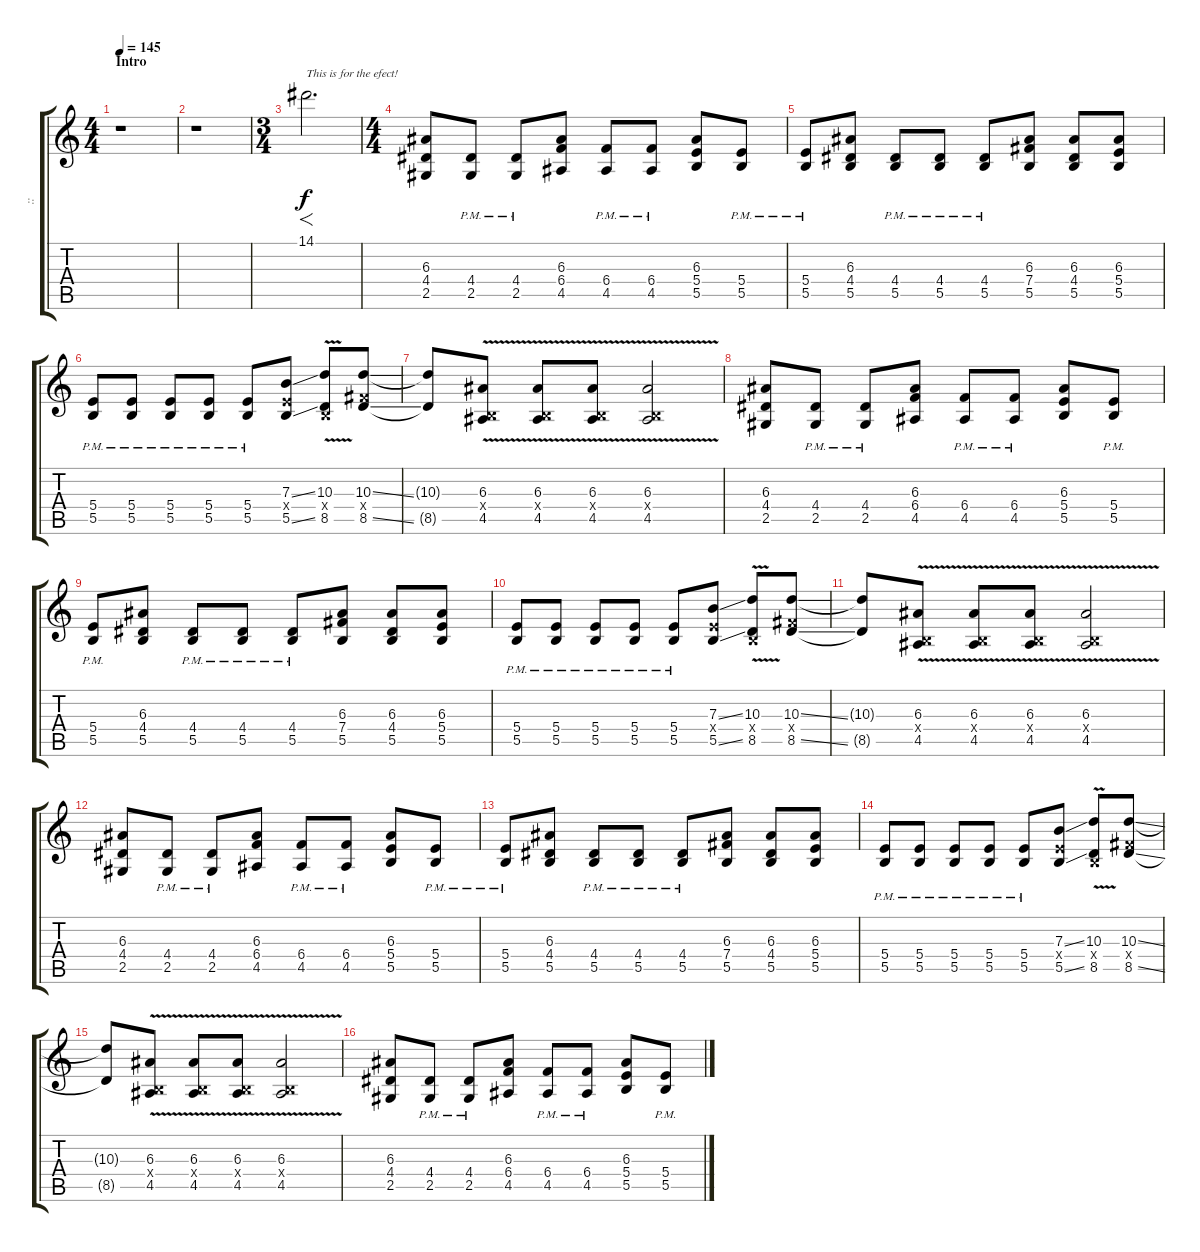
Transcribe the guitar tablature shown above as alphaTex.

\track ("        :: James Root #4 ::" "        ::") {instrument distortionguitar}
\staff {score tabs}
\tuning (Db4 Ab3 E3 B2 Gb2 B1) {hide}
\ts (4 4)
\section ("" "Intro")
\tempo 145
\clef g2
\ks c
r.1{dy f instrument distortionguitar} |
r.1 |
\ts (3 4)
14.1.2{f d txt "This is for the efect!" instrument sitar} |
\ts (4 4)
(6.3 4.4 2.5).8{instrument distortionguitar} (4.4{pm} 2.5{pm}).8 (4.4{pm} 2.5{pm}).8 (6.3 6.4 4.5).8 (6.4{pm} 4.5{pm}).8 (6.4{pm} 4.5{pm}).8 (6.3 5.4 5.5).8 (5.4{pm} 5.5{pm}).8 |
(5.4{pm} 5.5{pm}).8 (6.3 4.4 5.5).8 (4.4{pm} 5.5{pm}).8 (4.4{pm} 5.5{pm}).8 (4.4{pm} 5.5{pm}).8 (6.3 7.4 5.5).8 (6.3 4.4 5.5).8 (6.3 5.4 5.5).8 |
(5.4{pm} 5.5{pm}).8 (5.4{pm} 5.5{pm}).8 (5.4{pm} 5.5{pm}).8 (5.4{pm} 5.5{pm}).8 (5.4{pm} 5.5{pm}).8 (7.3{ss} 5.4{x} 5.5{ss}).8 (10.3{v} 0.4{x} 8.5).8 (10.3{ss} 7.4{x} 8.5{ss}).8 |
(10.3{t} 8.5{t}).8 (6.3{v} 0.4{x} 4.5).8 (6.3{v} 0.4{x} 4.5).8 (6.3{v} 0.4{x} 4.5).8 (6.3{v} 0.4{x} 4.5).2 |
(6.3 4.4 2.5).8 (4.4{pm} 2.5{pm}).8 (4.4{pm} 2.5{pm}).8 (6.3 6.4 4.5).8 (6.4{pm} 4.5{pm}).8 (6.4{pm} 4.5{pm}).8 (6.3 5.4 5.5).8 (5.4{pm} 5.5{pm}).8 |
(5.4{pm} 5.5{pm}).8 (6.3 4.4 5.5).8 (4.4{pm} 5.5{pm}).8 (4.4{pm} 5.5{pm}).8 (4.4{pm} 5.5{pm}).8 (6.3 7.4 5.5).8 (6.3 4.4 5.5).8 (6.3 5.4 5.5).8 |
(5.4{pm} 5.5{pm}).8 (5.4{pm} 5.5{pm}).8 (5.4{pm} 5.5{pm}).8 (5.4{pm} 5.5{pm}).8 (5.4{pm} 5.5{pm}).8 (7.3{ss} 5.4{x} 5.5{ss}).8 (10.3{v} 0.4{x} 8.5).8 (10.3{ss} 7.4{x} 8.5{ss}).8 |
(10.3{t} 8.5{t}).8 (6.3{v} 0.4{x} 4.5).8 (6.3{v} 0.4{x} 4.5).8 (6.3{v} 0.4{x} 4.5).8 (6.3{v} 0.4{x} 4.5).2 |
(6.3 4.4 2.5).8 (4.4{pm} 2.5{pm}).8 (4.4{pm} 2.5{pm}).8 (6.3 6.4 4.5).8 (6.4{pm} 4.5{pm}).8 (6.4{pm} 4.5{pm}).8 (6.3 5.4 5.5).8 (5.4{pm} 5.5{pm}).8 |
(5.4{pm} 5.5{pm}).8 (6.3 4.4 5.5).8 (4.4{pm} 5.5{pm}).8 (4.4{pm} 5.5{pm}).8 (4.4{pm} 5.5{pm}).8 (6.3 7.4 5.5).8 (6.3 4.4 5.5).8 (6.3 5.4 5.5).8 |
(5.4{pm} 5.5{pm}).8 (5.4{pm} 5.5{pm}).8 (5.4{pm} 5.5{pm}).8 (5.4{pm} 5.5{pm}).8 (5.4{pm} 5.5{pm}).8 (7.3{ss} 5.4{x} 5.5{ss}).8 (10.3{v} 0.4{x} 8.5).8 (10.3{ss} 7.4{x} 8.5{ss}).8 |
(10.3{t} 8.5{t}).8 (6.3{v} 0.4{x} 4.5).8 (6.3{v} 0.4{x} 4.5).8 (6.3{v} 0.4{x} 4.5).8 (6.3{v} 0.4{x} 4.5).2 |
(6.3 4.4 2.5).8 (4.4{pm} 2.5{pm}).8 (4.4{pm} 2.5{pm}).8 (6.3 6.4 4.5).8 (6.4{pm} 4.5{pm}).8 (6.4{pm} 4.5{pm}).8 (6.3 5.4 5.5).8 (5.4{pm} 5.5{pm}).8
